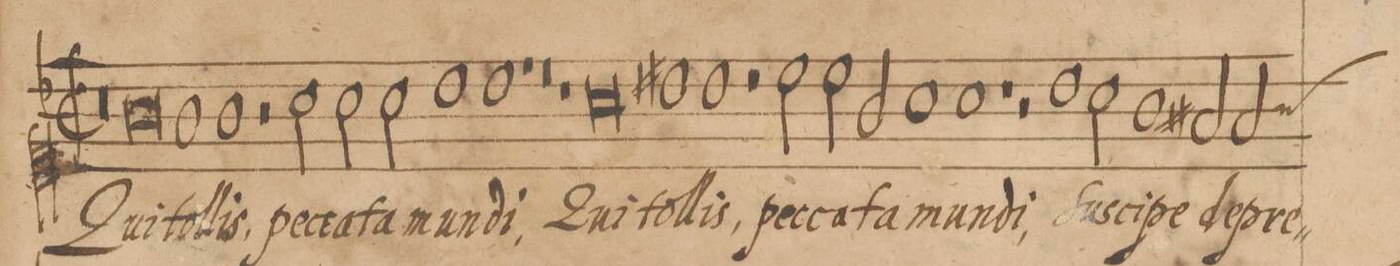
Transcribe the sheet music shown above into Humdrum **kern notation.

**kern	**text
*I"QVINTAVOX	*
*clefC1	*
*k[b-]	*
*met(C|)	*
*M2/1	*
*clefC1	*
*k[b-]	*
*M2/1	*
*met(C|)	*
0r	.
=67-	=67-
0g	Qui
=68-	=68-
1g	tol-
1g	-lis,
=69-	=69-
2r	.
2a\	pec-
2a\	-ca-
2a\	-ta
=70-	=70-
1b-	mun-
1b-	-di,
=71-	=71-
1r	.
0r	.
=72-	=72-
1r	.
=73-	=73-
0a	Qui
=74-	=74-
1bn	tol-
1b	-lis,
=75-	=75-
2r	.
2cc\	pec-
2cc\	-ca-
2g/	-ta
=76-	=76-
1a	mun-
1a	-di,
=77-	=77-
1r	.
2r	.
1b-y\	Sus-
=78-	=78-
2a\	-ci-
1g	-pe
=79-	=79-
2f#X/	de-
2f#/	-pre-
*custos:g	*
*-	*-
